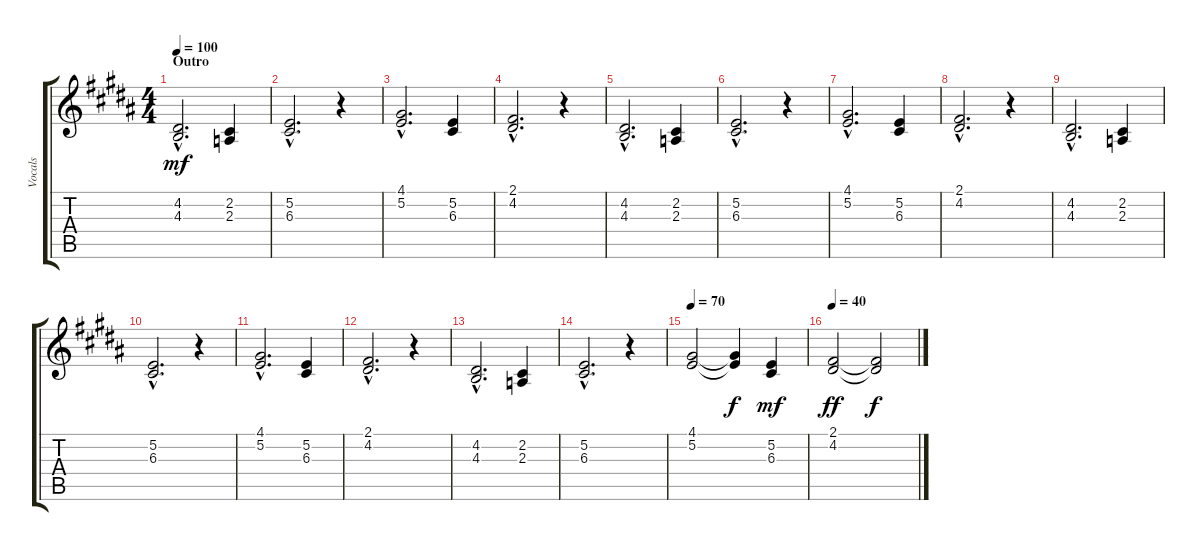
\track ("Vocals" "Vocals") {instrument clarinet}
\staff {score tabs}
\tuning (E4 B3 G3 D3 A2 E2) {hide}
\ts (4 4)
\section ("" "Outro")
\tempo 100
\clef g2
\ks b
(4.2{hac} 4.3{hac}).2{d dy mf} (2.2 2.3).4 |
(5.2{hac} 6.3{hac}).2{d} r.4 |
(4.1{hac} 5.2{hac}).2{d} (5.2 6.3).4 |
(2.1{hac} 4.2{hac}).2{d} r.4 |
(4.2{hac} 4.3{hac}).2{d} (2.2 2.3).4 |
(5.2{hac} 6.3{hac}).2{d} r.4 |
(4.1{hac} 5.2{hac}).2{d} (5.2 6.3).4 |
(2.1{hac} 4.2{hac}).2{d} r.4 |
(4.2{hac} 4.3{hac}).2{d} (2.2 2.3).4 |
(5.2{hac} 6.3{hac}).2{d} r.4 |
(4.1{hac} 5.2{hac}).2{d} (5.2 6.3).4 |
(2.1{hac} 4.2{hac}).2{d} r.4 |
(4.2{hac} 4.3{hac}).2{d} (2.2 2.3).4 |
(5.2{hac} 6.3{hac}).2{d} r.4 |
\tempo 70
(4.1 5.2).2 (4.1{t} 5.2{t}).4{dy f} (5.2 6.3).4{dy mf} |
\tempo 40
(2.1 4.2).2{dy ff} (2.1{t} 4.2{t}).2{dy f volume 6}
